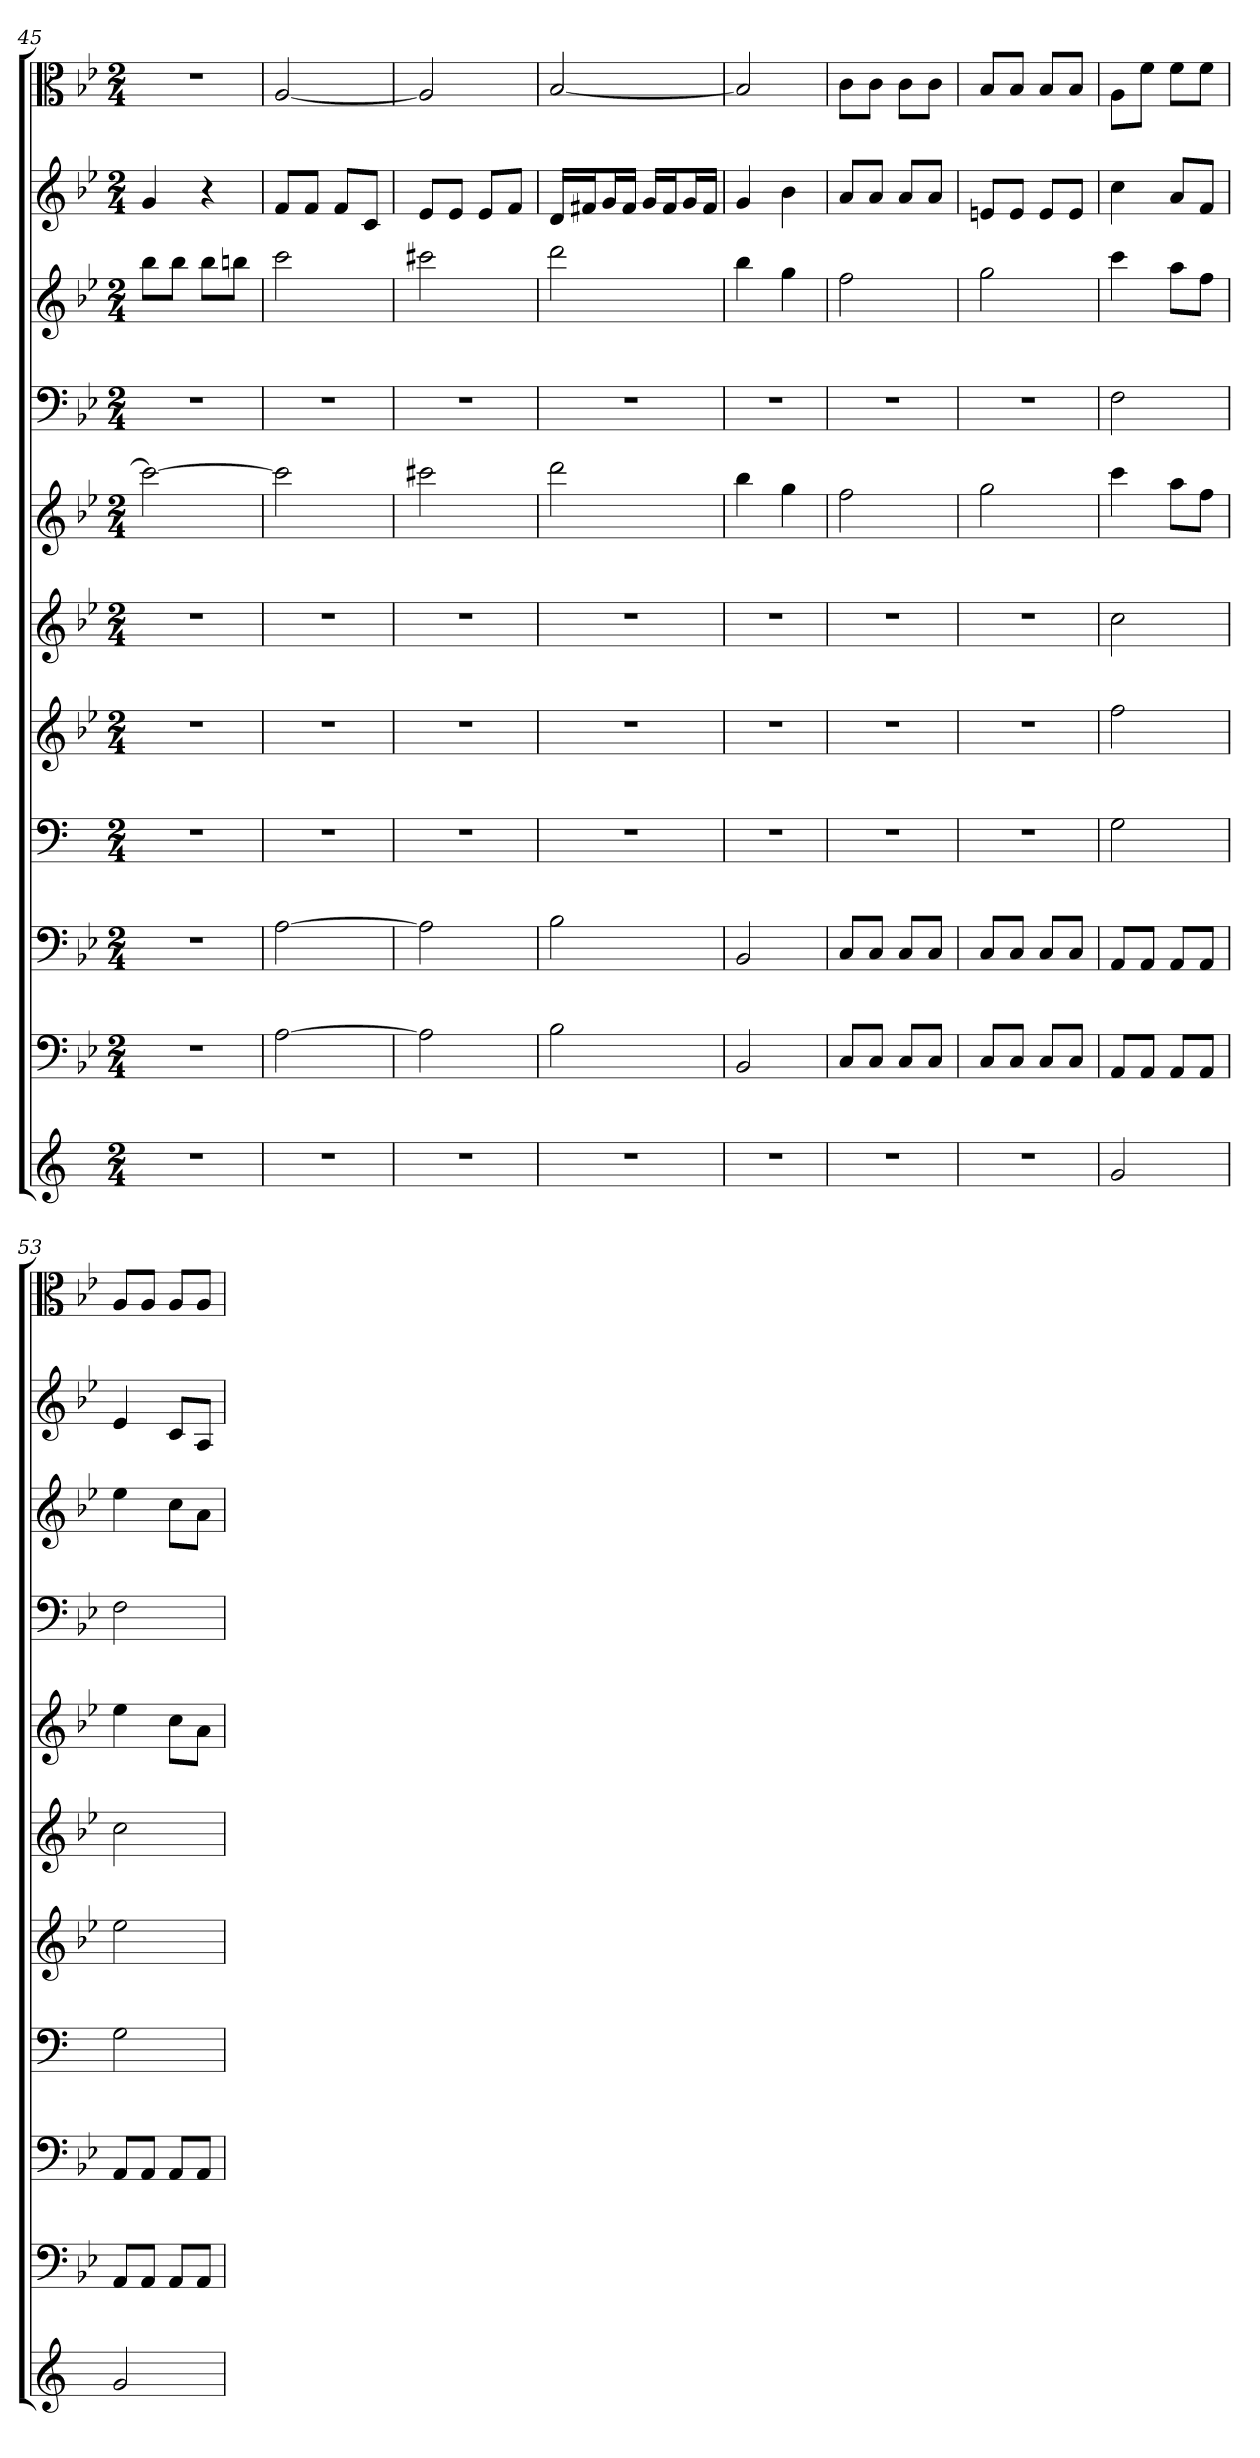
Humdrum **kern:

**kern	**kern	**kern	**kern	**kern	**kern	**kern	**kern	**kern	**kern	**kern
*part11	*part10	*part9	*part8	*part7	*part6	*part5	*part4	*part3	*part2	*part1
*staff11	*staff10	*staff9	*staff8	*staff7	*staff6	*staff5	*staff4	*staff3	*staff2	*staff1
*	*clefF4	*clefF4	*	*	*	*	*clefF4	*	*	*clefC3
*k[]	*k[b-e-]	*k[b-e-]	*k[]	*k[b-e-]	*k[b-e-]	*k[b-e-]	*k[b-e-]	*k[b-e-]	*k[b-e-]	*k[b-e-]
*M2/4	*M2/4	*M2/4	*M2/4	*M2/4	*M2/4	*M2/4	*M2/4	*M2/4	*M2/4	*M2/4
=45	=45	=45	=45	=45	=45	=45	=45	=45	=45	=45
2r	2r	2r	2r	2r	2r	2ccc_	2r	8bb-L	4g	2r
.	.	.	.	.	.	.	.	8bb-J	.	.
.	.	.	.	.	.	.	.	8bb-L	4r	.
.	.	.	.	.	.	.	.	8bbnJ	.	.
=46	=46	=46	=46	=46	=46	=46	=46	=46	=46	=46
2r	[2A	[2A	2r	2r	2r	2ccc]	2r	2ccc	8fL	[2A
.	.	.	.	.	.	.	.	.	8fJ	.
.	.	.	.	.	.	.	.	.	8fL	.
.	.	.	.	.	.	.	.	.	8cJ	.
=47	=47	=47	=47	=47	=47	=47	=47	=47	=47	=47
2r	2A]	2A]	2r	2r	2r	2ccc#X	2r	2ccc#X	8e-L	2A]
.	.	.	.	.	.	.	.	.	8e-J	.
.	.	.	.	.	.	.	.	.	8e-L	.
.	.	.	.	.	.	.	.	.	8fJ	.
=48	=48	=48	=48	=48	=48	=48	=48	=48	=48	=48
2r	2B-	2B-	2r	2r	2r	2ddd	2r	2ddd	16dLL	[2B-
.	.	.	.	.	.	.	.	.	16f#XJ	.
.	.	.	.	.	.	.	.	.	16gL	.
.	.	.	.	.	.	.	.	.	16f#JJ	.
.	.	.	.	.	.	.	.	.	16gLL	.
.	.	.	.	.	.	.	.	.	16f#J	.
.	.	.	.	.	.	.	.	.	16gL	.
.	.	.	.	.	.	.	.	.	16f#JJ	.
=49	=49	=49	=49	=49	=49	=49	=49	=49	=49	=49
2r	2BB-	2BB-	2r	2r	2r	4bb-	2r	4bb-	4g	2B-]
.	.	.	.	.	.	4gg	.	4gg	4b-	.
=50	=50	=50	=50	=50	=50	=50	=50	=50	=50	=50
2r	8C/L	8C/L	2r	2r	2r	2ff	2r	2ff	8aL	8c\L
.	8C/J	8C/J	.	.	.	.	.	.	8aJ	8c\J
.	8C/L	8C/L	.	.	.	.	.	.	8aL	8c\L
.	8C/J	8C/J	.	.	.	.	.	.	8aJ	8c\J
=51	=51	=51	=51	=51	=51	=51	=51	=51	=51	=51
2r	8C/L	8C/L	2r	2r	2r	2gg	2r	2gg	8enL	8B-/L
.	8C/J	8C/J	.	.	.	.	.	.	8eJ	8B-/J
.	8C/L	8C/L	.	.	.	.	.	.	8eL	8B-/L
.	8C/J	8C/J	.	.	.	.	.	.	8eJ	8B-/J
=52	=52	=52	=52	=52	=52	=52	=52	=52	=52	=52
2g	8AA/L	8AA/L	2G	2ff	2cc	4ccc	2F	4ccc	4cc	8A\L
.	8AA/J	8AA/J	.	.	.	.	.	.	.	8f\J
.	8AA/L	8AA/L	.	.	.	8aaL	.	8aaL	8aL	8f\L
.	8AA/J	8AA/J	.	.	.	8ffJ	.	8ffJ	8fJ	8f\J
=53	=53	=53	=53	=53	=53	=53	=53	=53	=53	=53
2g	8AA/L	8AA/L	2G	2ee-	2cc	4ee-	2F	4ee-	4e-	8A/L
.	8AA/J	8AA/J	.	.	.	.	.	.	.	8A/J
.	8AA/L	8AA/L	.	.	.	8ccL	.	8ccL	8cL	8A/L
.	8AA/J	8AA/J	.	.	.	8aJ	.	8aJ	8AJ	8A/J
=	=	=	=	=	=	=	=	=	=	=
*-	*-	*-	*-	*-	*-	*-	*-	*-	*-	*-
